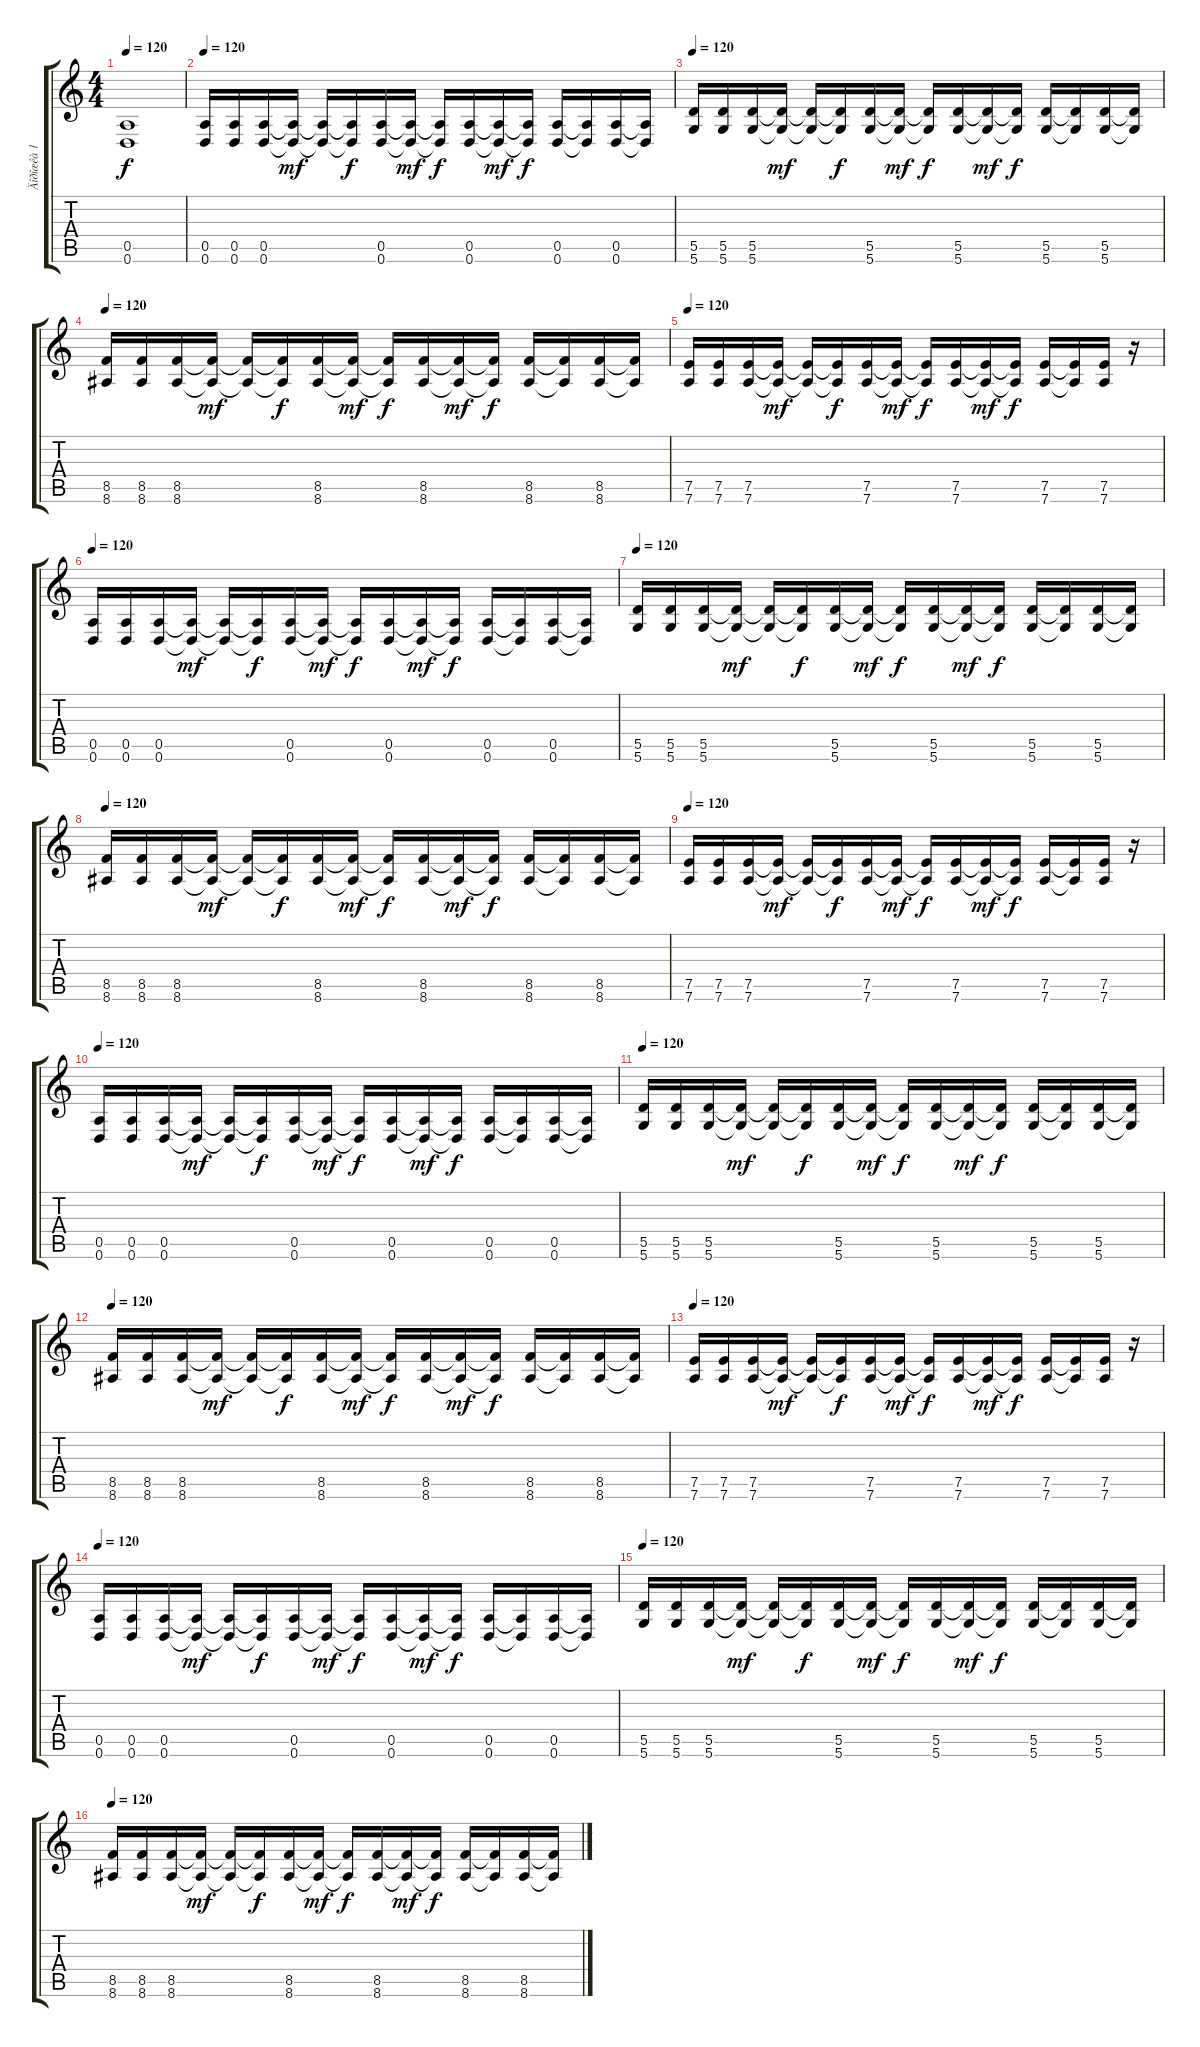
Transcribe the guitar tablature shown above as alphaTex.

\track ("Äîðîæêà 1" "Äîðîæêà 1") {instrument distortionguitar}
\staff {score tabs}
\tuning (E4 B3 G3 D3 A2 D2) {hide}
\ts (4 4)
\tempo 120
\clef g2
\ks c
(0.5 0.6).1{dy f} |
\tempo 120
(0.5 0.6).16 (0.5 0.6).16 (0.5 0.6).16 (0.5{t} 0.6{t}).16{dy mf} (0.5{t} 0.6{t}).16 (0.5{t} 0.6{t}).16{dy f} (0.5 0.6).16 (0.5{t} 0.6{t}).16{dy mf} (0.5{t} 0.6{t}).16{dy f} (0.5 0.6).16 (0.5{t} 0.6{t}).16{dy mf} (0.5{t} 0.6{t}).16{dy f} (0.5 0.6).16 (0.5{t} 0.6{t}).16 (0.5 0.6).16 (0.5{t} 0.6{t}).16 |
\tempo 120
(5.5 5.6).16 (5.5 5.6).16 (5.5 5.6).16 (5.5{t} 5.6{t}).16{dy mf} (5.5{t} 5.6{t}).16 (5.5{t} 5.6{t}).16{dy f} (5.5 5.6).16 (5.5{t} 5.6{t}).16{dy mf} (5.5{t} 5.6{t}).16{dy f} (5.5 5.6).16 (5.5{t} 5.6{t}).16{dy mf} (5.5{t} 5.6{t}).16{dy f} (5.5 5.6).16 (5.5{t} 5.6{t}).16 (5.5 5.6).16 (5.5{t} 5.6{t}).16 |
\tempo 120
(8.5 8.6).16 (8.5 8.6).16 (8.5 8.6).16 (8.5{t} 8.6{t}).16{dy mf} (8.5{t} 8.6{t}).16 (8.5{t} 8.6{t}).16{dy f} (8.5 8.6).16 (8.5{t} 8.6{t}).16{dy mf} (8.5{t} 8.6{t}).16{dy f} (8.5 8.6).16 (8.5{t} 8.6{t}).16{dy mf} (8.5{t} 8.6{t}).16{dy f} (8.5 8.6).16 (8.5{t} 8.6{t}).16 (8.5 8.6).16 (8.5{t} 8.6{t}).16 |
\tempo 120
(7.5 7.6).16 (7.5 7.6).16 (7.5 7.6).16 (7.5{t} 7.6{t}).16{dy mf} (7.5{t} 7.6{t}).16 (7.5{t} 7.6{t}).16{dy f} (7.5 7.6).16 (7.5{t} 7.6{t}).16{dy mf} (7.5{t} 7.6{t}).16{dy f} (7.5 7.6).16 (7.5{t} 7.6{t}).16{dy mf} (7.5{t} 7.6{t}).16{dy f} (7.5 7.6).16 (7.5{t} 7.6{t}).16 (7.5 7.6).16 r.16 |
\tempo 120
(0.5 0.6).16 (0.5 0.6).16 (0.5 0.6).16 (0.5{t} 0.6{t}).16{dy mf} (0.5{t} 0.6{t}).16 (0.5{t} 0.6{t}).16{dy f} (0.5 0.6).16 (0.5{t} 0.6{t}).16{dy mf} (0.5{t} 0.6{t}).16{dy f} (0.5 0.6).16 (0.5{t} 0.6{t}).16{dy mf} (0.5{t} 0.6{t}).16{dy f} (0.5 0.6).16 (0.5{t} 0.6{t}).16 (0.5 0.6).16 (0.5{t} 0.6{t}).16 |
\tempo 120
(5.5 5.6).16 (5.5 5.6).16 (5.5 5.6).16 (5.5{t} 5.6{t}).16{dy mf} (5.5{t} 5.6{t}).16 (5.5{t} 5.6{t}).16{dy f} (5.5 5.6).16 (5.5{t} 5.6{t}).16{dy mf} (5.5{t} 5.6{t}).16{dy f} (5.5 5.6).16 (5.5{t} 5.6{t}).16{dy mf} (5.5{t} 5.6{t}).16{dy f} (5.5 5.6).16 (5.5{t} 5.6{t}).16 (5.5 5.6).16 (5.5{t} 5.6{t}).16 |
\tempo 120
(8.5 8.6).16 (8.5 8.6).16 (8.5 8.6).16 (8.5{t} 8.6{t}).16{dy mf} (8.5{t} 8.6{t}).16 (8.5{t} 8.6{t}).16{dy f} (8.5 8.6).16 (8.5{t} 8.6{t}).16{dy mf} (8.5{t} 8.6{t}).16{dy f} (8.5 8.6).16 (8.5{t} 8.6{t}).16{dy mf} (8.5{t} 8.6{t}).16{dy f} (8.5 8.6).16 (8.5{t} 8.6{t}).16 (8.5 8.6).16 (8.5{t} 8.6{t}).16 |
\tempo 120
(7.5 7.6).16 (7.5 7.6).16 (7.5 7.6).16 (7.5{t} 7.6{t}).16{dy mf} (7.5{t} 7.6{t}).16 (7.5{t} 7.6{t}).16{dy f} (7.5 7.6).16 (7.5{t} 7.6{t}).16{dy mf} (7.5{t} 7.6{t}).16{dy f} (7.5 7.6).16 (7.5{t} 7.6{t}).16{dy mf} (7.5{t} 7.6{t}).16{dy f} (7.5 7.6).16 (7.5{t} 7.6{t}).16 (7.5 7.6).16 r.16 |
\tempo 120
(0.5 0.6).16 (0.5 0.6).16 (0.5 0.6).16 (0.5{t} 0.6{t}).16{dy mf} (0.5{t} 0.6{t}).16 (0.5{t} 0.6{t}).16{dy f} (0.5 0.6).16 (0.5{t} 0.6{t}).16{dy mf} (0.5{t} 0.6{t}).16{dy f} (0.5 0.6).16 (0.5{t} 0.6{t}).16{dy mf} (0.5{t} 0.6{t}).16{dy f} (0.5 0.6).16 (0.5{t} 0.6{t}).16 (0.5 0.6).16 (0.5{t} 0.6{t}).16 |
\tempo 120
(5.5 5.6).16 (5.5 5.6).16 (5.5 5.6).16 (5.5{t} 5.6{t}).16{dy mf} (5.5{t} 5.6{t}).16 (5.5{t} 5.6{t}).16{dy f} (5.5 5.6).16 (5.5{t} 5.6{t}).16{dy mf} (5.5{t} 5.6{t}).16{dy f} (5.5 5.6).16 (5.5{t} 5.6{t}).16{dy mf} (5.5{t} 5.6{t}).16{dy f} (5.5 5.6).16 (5.5{t} 5.6{t}).16 (5.5 5.6).16 (5.5{t} 5.6{t}).16 |
\tempo 120
(8.5 8.6).16 (8.5 8.6).16 (8.5 8.6).16 (8.5{t} 8.6{t}).16{dy mf} (8.5{t} 8.6{t}).16 (8.5{t} 8.6{t}).16{dy f} (8.5 8.6).16 (8.5{t} 8.6{t}).16{dy mf} (8.5{t} 8.6{t}).16{dy f} (8.5 8.6).16 (8.5{t} 8.6{t}).16{dy mf} (8.5{t} 8.6{t}).16{dy f} (8.5 8.6).16 (8.5{t} 8.6{t}).16 (8.5 8.6).16 (8.5{t} 8.6{t}).16 |
\tempo 120
(7.5 7.6).16 (7.5 7.6).16 (7.5 7.6).16 (7.5{t} 7.6{t}).16{dy mf} (7.5{t} 7.6{t}).16 (7.5{t} 7.6{t}).16{dy f} (7.5 7.6).16 (7.5{t} 7.6{t}).16{dy mf} (7.5{t} 7.6{t}).16{dy f} (7.5 7.6).16 (7.5{t} 7.6{t}).16{dy mf} (7.5{t} 7.6{t}).16{dy f} (7.5 7.6).16 (7.5{t} 7.6{t}).16 (7.5 7.6).16 r.16 |
\tempo 120
(0.5 0.6).16 (0.5 0.6).16 (0.5 0.6).16 (0.5{t} 0.6{t}).16{dy mf} (0.5{t} 0.6{t}).16 (0.5{t} 0.6{t}).16{dy f} (0.5 0.6).16 (0.5{t} 0.6{t}).16{dy mf} (0.5{t} 0.6{t}).16{dy f} (0.5 0.6).16 (0.5{t} 0.6{t}).16{dy mf} (0.5{t} 0.6{t}).16{dy f} (0.5 0.6).16 (0.5{t} 0.6{t}).16 (0.5 0.6).16 (0.5{t} 0.6{t}).16 |
\tempo 120
(5.5 5.6).16 (5.5 5.6).16 (5.5 5.6).16 (5.5{t} 5.6{t}).16{dy mf} (5.5{t} 5.6{t}).16 (5.5{t} 5.6{t}).16{dy f} (5.5 5.6).16 (5.5{t} 5.6{t}).16{dy mf} (5.5{t} 5.6{t}).16{dy f} (5.5 5.6).16 (5.5{t} 5.6{t}).16{dy mf} (5.5{t} 5.6{t}).16{dy f} (5.5 5.6).16 (5.5{t} 5.6{t}).16 (5.5 5.6).16 (5.5{t} 5.6{t}).16 |
\tempo 120
(8.5 8.6).16 (8.5 8.6).16 (8.5 8.6).16 (8.5{t} 8.6{t}).16{dy mf} (8.5{t} 8.6{t}).16 (8.5{t} 8.6{t}).16{dy f} (8.5 8.6).16 (8.5{t} 8.6{t}).16{dy mf} (8.5{t} 8.6{t}).16{dy f} (8.5 8.6).16 (8.5{t} 8.6{t}).16{dy mf} (8.5{t} 8.6{t}).16{dy f} (8.5 8.6).16 (8.5{t} 8.6{t}).16 (8.5 8.6).16 (8.5{t} 8.6{t}).16
